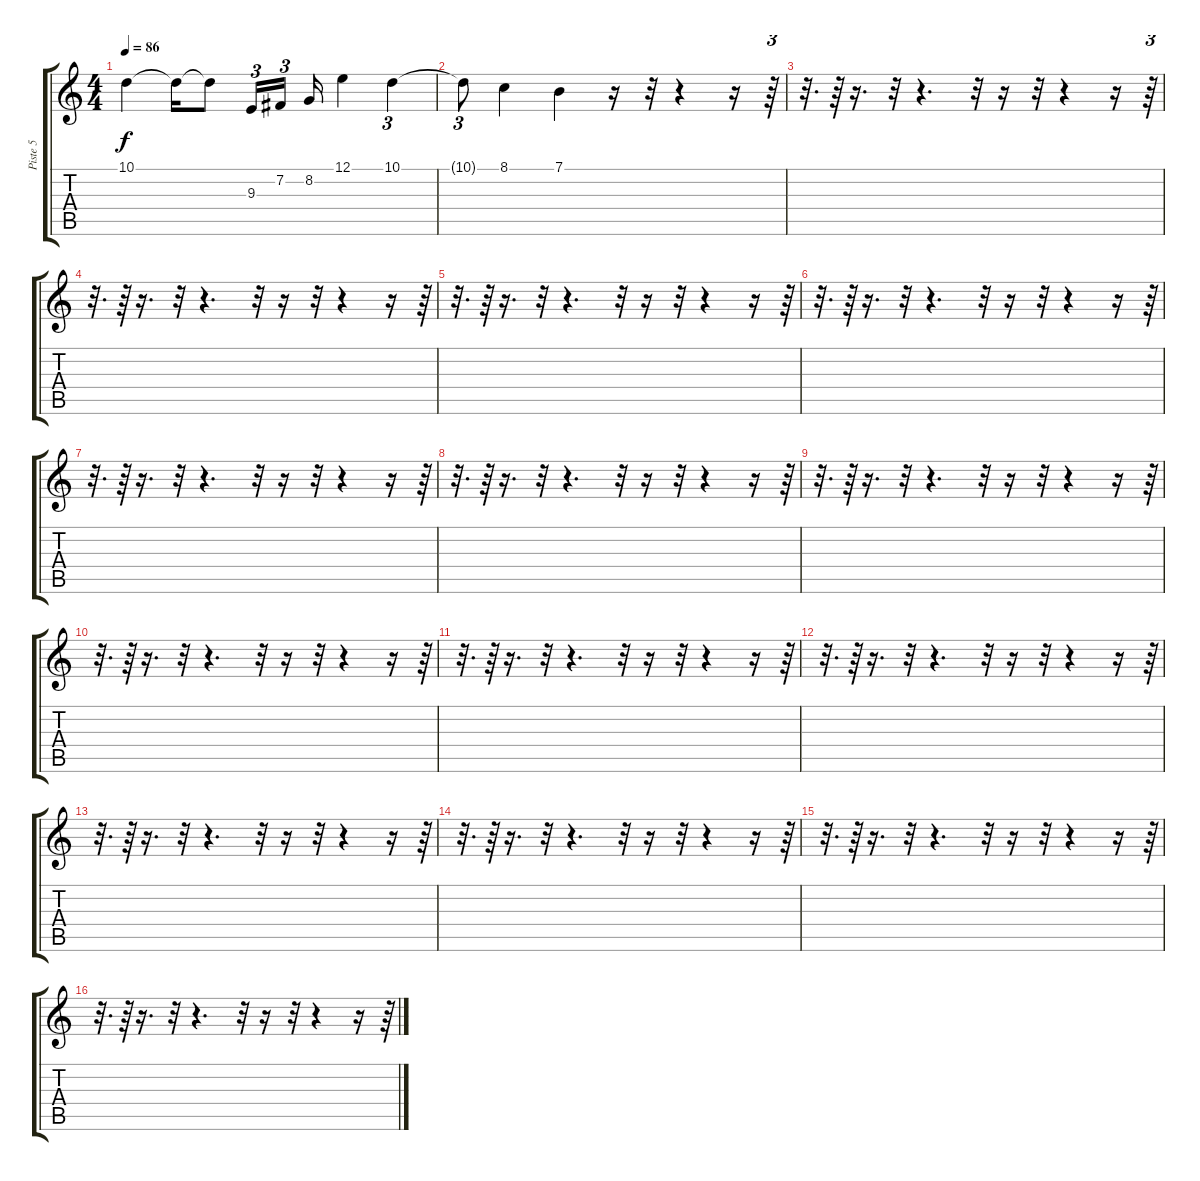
\track ("Piste 5" "Piste 5") {instrument musicbox}
\staff {score tabs}
\tuning (E4 B3 G3 D3 A2 E2) {hide}
\ts (4 4)
\tempo 86
\clef g2
\ks c
10.1{t}.4{dy f} 10.1{t}.16 10.1{t}.8 9.3.16{tu (3 2)} 7.2.16{tu (3 2)} 8.2.16 12.1.4 10.1.4{tu (3 2)} |
10.1{t}.8{tu (3 2)} 8.1.4 7.1.4 r.16 r.32 r.4 r.16 r.64{tu (3 2)} |
r.32{d} r.64 r.16{d} r.32 r.4{d} r.32 r.16 r.32 r.4 r.16 r.64{tu (3 2)} |
r.32{d} r.64 r.16{d} r.32 r.4{d} r.32 r.16 r.32 r.4 r.16 r.64{tu (3 2)} |
r.32{d} r.64 r.16{d} r.32 r.4{d} r.32 r.16 r.32 r.4 r.16 r.64{tu (3 2)} |
r.32{d} r.64 r.16{d} r.32 r.4{d} r.32 r.16 r.32 r.4 r.16 r.64{tu (3 2)} |
r.32{d} r.64 r.16{d} r.32 r.4{d} r.32 r.16 r.32 r.4 r.16 r.64{tu (3 2)} |
r.32{d} r.64 r.16{d} r.32 r.4{d} r.32 r.16 r.32 r.4 r.16 r.64{tu (3 2)} |
r.32{d} r.64 r.16{d} r.32 r.4{d} r.32 r.16 r.32 r.4 r.16 r.64{tu (3 2)} |
r.32{d} r.64 r.16{d} r.32 r.4{d} r.32 r.16 r.32 r.4 r.16 r.64{tu (3 2)} |
r.32{d} r.64 r.16{d} r.32 r.4{d} r.32 r.16 r.32 r.4 r.16 r.64{tu (3 2)} |
r.32{d} r.64 r.16{d} r.32 r.4{d} r.32 r.16 r.32 r.4 r.16 r.64{tu (3 2)} |
r.32{d} r.64 r.16{d} r.32 r.4{d} r.32 r.16 r.32 r.4 r.16 r.64{tu (3 2)} |
r.32{d} r.64 r.16{d} r.32 r.4{d} r.32 r.16 r.32 r.4 r.16 r.64{tu (3 2)} |
r.32{d} r.64 r.16{d} r.32 r.4{d} r.32 r.16 r.32 r.4 r.16 r.64{tu (3 2)} |
r.32{d} r.64 r.16{d} r.32 r.4{d} r.32 r.16 r.32 r.4 r.16 r.64{tu (3 2)}
